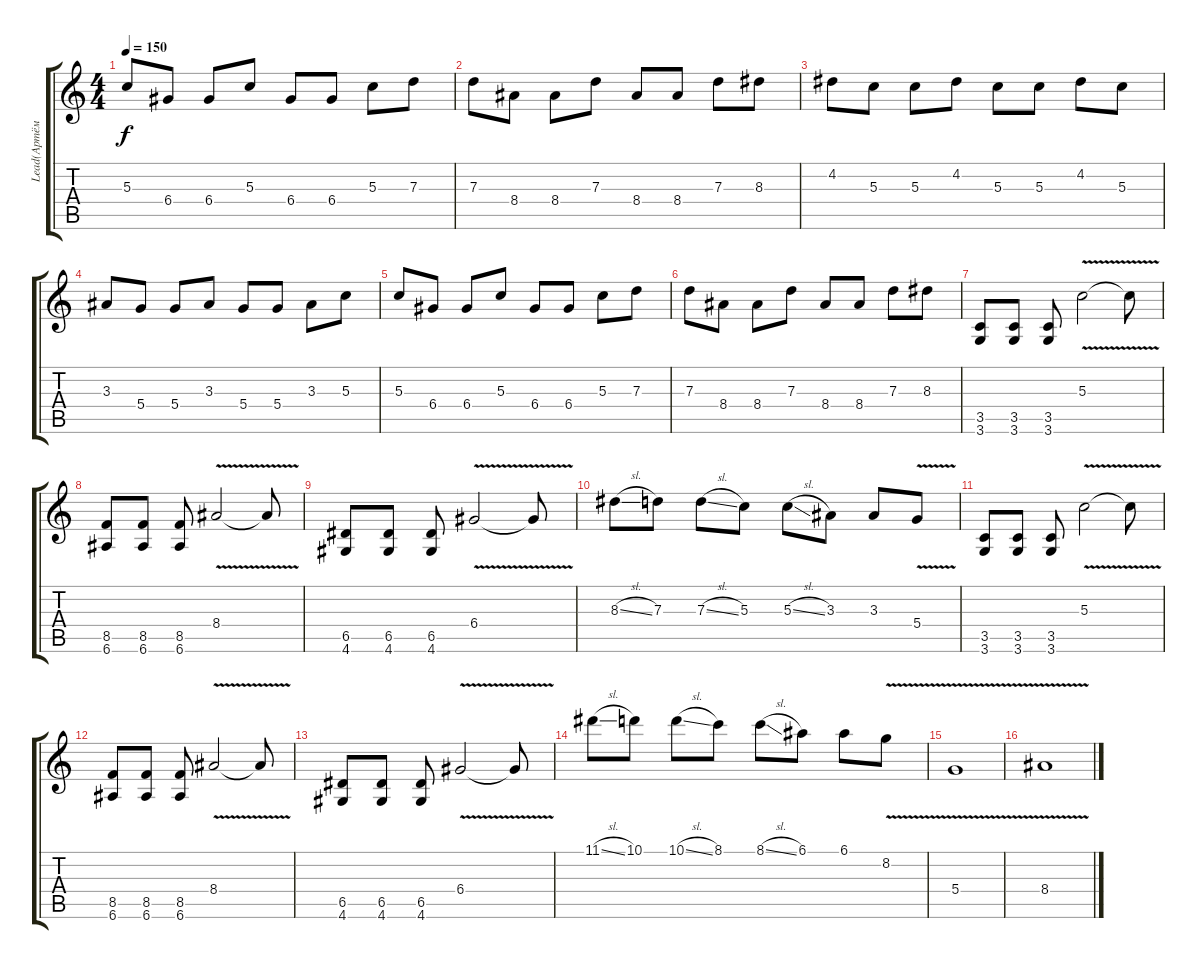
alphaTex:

\track ("Lead(Артём)" "Lead(Артём") {instrument distortionguitar}
\staff {score tabs}
\tuning (E4 B3 G3 D3 A2 E2) {hide}
\ts (4 4)
\tempo 150
\clef g2
\ks c
5.3.8{dy f} 6.4.8 6.4.8 5.3.8 6.4.8 6.4.8 5.3.8 7.3.8 |
7.3.8 8.4.8 8.4.8 7.3.8 8.4.8 8.4.8 7.3.8 8.3.8 |
4.2.8 5.3.8 5.3.8 4.2.8 5.3.8 5.3.8 4.2.8 5.3.8 |
3.3.8 5.4.8 5.4.8 3.3.8 5.4.8 5.4.8 3.3.8 5.3.8 |
5.3.8 6.4.8 6.4.8 5.3.8 6.4.8 6.4.8 5.3.8 7.3.8 |
7.3.8 8.4.8 8.4.8 7.3.8 8.4.8 8.4.8 7.3.8 8.3.8 |
(3.5 3.6).8 (3.5 3.6).8 (3.5 3.6).8 5.3{v}.2 5.3{v t}.8 |
(8.5 6.6).8 (8.5 6.6).8 (8.5 6.6).8 8.4{v}.2 8.4{v t}.8 |
(6.5 4.6).8 (6.5 4.6).8 (6.5 4.6).8 6.4{v}.2 6.4{v t}.8 |
8.3{sl}.8 7.3.8 7.3{sl}.8 5.3.8 5.3{sl}.8 3.3.8 3.3.8 5.4{v}.8 |
(3.5 3.6).8 (3.5 3.6).8 (3.5 3.6).8 5.3{v}.2 5.3{v t}.8 |
(8.5 6.6).8 (8.5 6.6).8 (8.5 6.6).8 8.4{v}.2 8.4{v t}.8 |
(6.5 4.6).8 (6.5 4.6).8 (6.5 4.6).8 6.4{v}.2 6.4{v t}.8 |
11.1{sl}.8 10.1.8 10.1{sl}.8 8.1.8 8.1{sl}.8 6.1.8 6.1.8 8.2{v}.8 |
5.4{v}.1 |
8.4{v}.1
